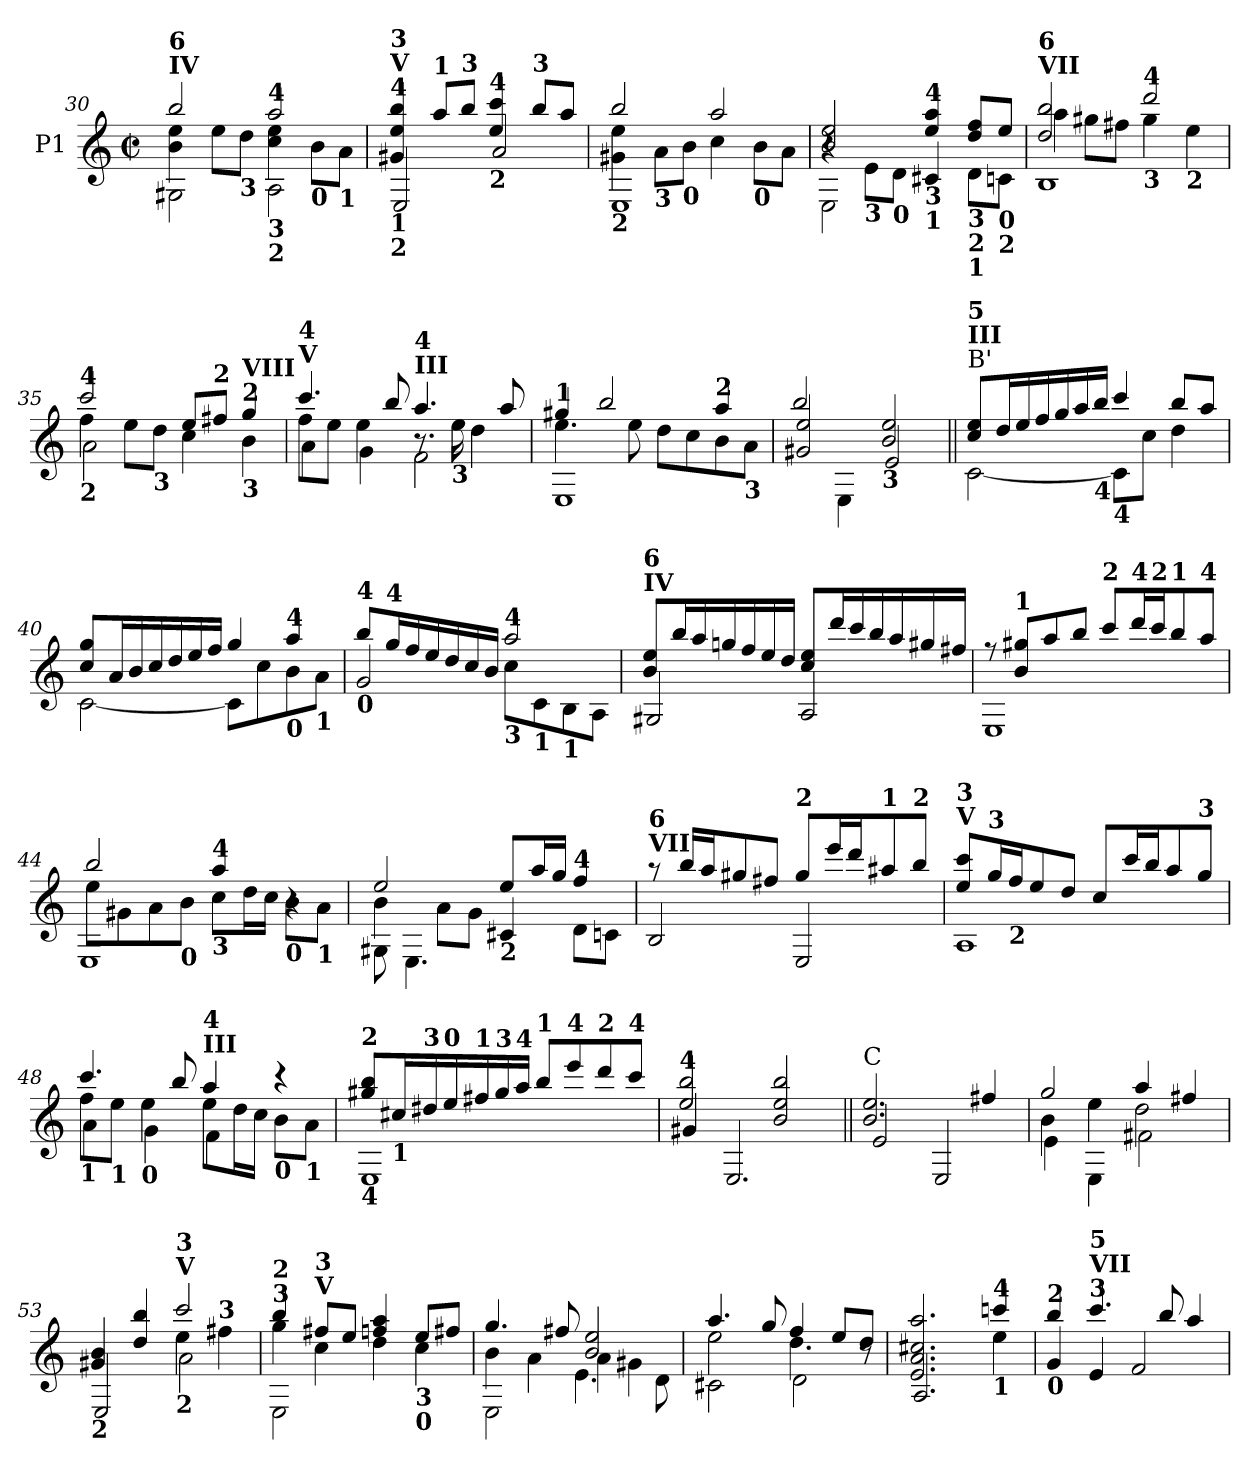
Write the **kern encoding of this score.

**kern
*part1
*staff1
*I"P1
*clefG2
*ITrd7c12
*k[]
*C:
*M2/2
*met(c|)
=30
*^
*	*^
!LO:TX:a:B:t=IV	!	!
!LO:TX:B:t=6	!	!
2bi/	4Bi\ 4ei	2GG#Xi\
.	8ei\L	.
!	!LO:TX:b:B:t=3	!
.	8di\J	.
!LO:TX:a:B:t=4	!	!
!LO:TX:b:B:t=3	!	!
!LO:TX:b:B:t=2	!	!
2ai/	4ci\ 4ei	2AAi\
!	!LO:TX:b:B:t=0	!
.	8Bi\L	.
!	!LO:TX:b:B:t=1	!
.	8Ai\J	.
*	*v	*v
=31	=31
!LO:TX:a:B:t=4	!
!LO:TX:b:B:t=1	!
!LO:TX:b:B:t=2	!
!LO:TX:a:B:t=V	!
!LO:TX:B:t=3	!
4G#Xi/ 4ei 4bi	2EEi/
!LO:TX:a:B:t=1	!
8ai/L	.
!LO:TX:a:B:t=3	!
8bi/J	.
!LO:TX:a:B:t=4	!
!LO:TX:b:B:t=2	!
4ei/ 4cci	2Ai/
!LO:TX:a:B:t=3	!
8bi/L	.
8ai/J	.
!!LO:LB:g=z	!!
=32	=32
*	*^
!LO:TX:b:B:t=2	!	!
2bi/	1EEi	4G#Xi\ 4ei
!	!	!LO:TX:b:B:t=3
.	.	8Ai\L
!	!	!LO:TX:b:B:t=0
.	.	8Bi\J
2ai/	.	4ci\
!	!	!LO:TX:b:B:t=0
.	.	8Bi\L
.	.	8Ai\J
=33	=33	=33
2Bi/ 2ei	2EEi\	4r
!	!	!LO:TX:b:B:t=3
.	.	8Ei\L
!	!	!LO:TX:b:B:t=0
.	.	8Di\J
!LO:TX:b:B:t=3	!	!
!LO:TX:a:B:t=4	!	!
!LO:TX:b:B:t=1	!	!
4ei/ 4ai	2ryy	4C#Xi/
!LO:TX:b:B:t=3	!	!
!LO:TX:b:B:t=2	!	!
!LO:TX:b:B:t=1	!	!
8di/ 8fiL	.	8Di\L
!LO:TX:b:B:t=0	!	!
!LO:TX:b:B:t=2	!	!
8ei/J	.	8Cni\J
=34	=34	=34
!LO:TX:a:B:t=VII	!	!
!LO:TX:B:t=6	!	!
2di/ 2bi	4ai\	1BBi
.	8g#Xi\L	.
.	8f#Xi\J	.
!LO:TX:a:B:t=4	!	!
!LO:TX:b:B:t=3	!	!
2ddi/	4g#i\	.
!	!LO:TX:b:B:t=2	!
.	4ei\	.
=35	=35	=35
!LO:TX:a:B:t=4	!	!
!LO:TX:b:B:t=2	!	!
2cci/	4fi\	2Ai\
.	8ei\L	.
!	!LO:TX:b:B:t=3	!
.	8di\J	.
8ei/L	2ryy	4ci\
!LO:TX:a:B:t=2	!	!
8f#Xi/J	.	.
!LO:TX:B:t=2	!	!
!LO:TX:a:B:t=VIII	!	!
!LO:TX:b:B:t=3	!	!
4gi/	.	4Bi\
!!LO:LB:g=z	!!	!!
=36	=36	=36
!LO:TX:a:B:t=V	!	!
!LO:TX:B:t=4	!	!
4.cci/	8fi\L	4Ai\
.	8ei\J	.
.	4ei\	4Gi\
8bi/	.	.
!LO:TX:a:B:t=III	!	!
!LO:TX:B:t=4	!	!
4.ai/	8.r	2Fi\
!	!LO:TX:b:B:t=3	!
.	16ei\	.
.	4di\	.
8ai/	.	.
=37	=37	=37
!LO:TX:a:B:t=1	!	!
4g#Xi/	1EEi	4.ei\
2bi/	.	.
.	.	8ei\
.	.	8di\L
.	.	8ci\
!LO:TX:a:B:t=2	!	!
4ai/	.	8Bi\
!	!	!LO:TX:b:B:t=3
.	.	8Ai\J
=38	=38	=38
2bi/	2G#Xi/ 2ei	4ryy
.	.	4EEi\
!LO:TX:b:B:t=3	!	!
2Bi/ 2ei	2ryy	2Ei/
!!LO:PB:g=z	!!	!!
=39||	=39||	=39||
!LO:TX:a:t=B'	!	!
!LO:TX:a:B:t=III	!	!
!LO:TX:B:t=5	!	!
*	*v	*v
8ci/ 8eiL	[2Ci\
16di/L	.
16ei/	.
16fi/	.
16gi/	.
16ai/	.
!LO:TX:b:B:t=4	!
16bi/JJ	.
!LO:TX:b:B:t=4	!
4cci/	8Ci\L]
.	8ci\J
8bi/L	4di\
8ai/J	.
=40	=40
8ci/ 8giL	[2Ci\
16Ai/L	.
16Bi/	.
16ci/	.
16di/	.
16ei/	.
16fi/JJ	.
4gi/	8Ci\L]
.	8ci\
!LO:TX:a:B:t=4	!
!LO:TX:b:B:t=0	!
4ai/	8Bi\
!	!LO:TX:b:B:t=1
.	8Ai\J
=41	=41
!LO:TX:a:B:t=4	!
!LO:TX:b:B:t=0	!
8bi/L	2Gi/
!LO:TX:B:t=4	!
16gi/L	.
16fi/	.
16ei/	.
16di/	.
16ci/	.
16Bi/JJ	.
!LO:TX:a:B:t=4	!
!LO:TX:b:B:t=3	!
2ai/	8ci\L
!	!LO:TX:b:B:t=1
.	8Ci\
!	!LO:TX:b:B:t=1
.	8BBi\
.	8AAi\J
!!LO:LB:g=z	!!
=42	=42
!LO:TX:a:B:t=IV	!
!LO:TX:B:t=6	!
8Bi/ 8eiL	2GG#Xi/
16bi/L	.
16ai/	.
16gni/	.
16fi/	.
16ei/	.
16di/JJ	.
8ci/ 8eiL	2AAi/
16ddi/L	.
16cci/	.
16bi/	.
16ai/	.
16g#Xi/	.
16f#Xi/JJ	.
=43	=43
8r	1EEi
!LO:TX:a:B:t=1	!
8Bi/ 8g#XiL	.
8ai/	.
8bi/J	.
!LO:TX:a:B:t=2	!
8cci/L	.
!LO:TX:a:B:t=4	!
16ddi/L	.
!LO:TX:a:B:t=2	!
16cci/J	.
!LO:TX:a:B:t=1	!
8bi/	.
!LO:TX:a:B:t=4	!
8ai/J	.
=44	=44
*	*^
2bi/	8ei\L	1EEi
.	8G#Xi\	.
.	8Ai\	.
!	!LO:TX:b:B:t=0	!
.	8Bi\J	.
!LO:TX:a:B:t=4	!	!
!LO:TX:b:B:t=3	!	!
4ai/	8ci\L	.
.	16di\L	.
.	16ci\JJ	.
!LO:TX:b:B:t=0	!	!
4r	8Bi\L	.
!	!LO:TX:b:B:t=1	!
.	8Ai\J	.
!!LO:LB:g=z	!!	!!
=45	=45	=45
2ei/	4Bi\	8GG#Xi\
.	.	4.EEi\
.	8Ai\L	.
.	8Gi\J	.
!LO:TX:b:B:t=2	!	!
8ei/L	2ryy	4C#Xi/
16ai/L	.	.
16gi/JJ	.	.
!LO:TX:a:B:t=4	!	!
4fi/	.	8Di\L
.	.	8Cni\J
=46	=46	=46
!LO:TX:a:B:t=VII	!	!
!LO:TX:B:t=6	!	!
*	*v	*v
8r	2BBi/
16bi/LL	.
16ai/J	.
8g#Xi/	.
8f#Xi/J	.
!LO:TX:a:B:t=2	!
8g#i/L	2EEi/
16eei/L	.
16ddi/J	.
!LO:TX:a:B:t=1	!
8a#Xi/	.
!LO:TX:a:B:t=2	!
8bi/J	.
=47	=47
!LO:TX:a:B:t=V	!
!LO:TX:B:t=3	!
8ei/ 8cciL	1AAi
!LO:TX:a:B:t=3	!
16gi/L	.
!LO:TX:b:B:t=2	!
16fi/J	.
8ei/	.
8di/J	.
8ci/L	.
16cci/L	.
16bi/J	.
8ai/	.
!LO:TX:a:B:t=3	!
8gi/J	.
!!LO:LB:g=z	!!
=48	=48
*	*^
!LO:TX:b:B:t=1	!	!
4.cci/	8fi\L	4Ai\
!	!LO:TX:b:B:t=1	!
.	8ei\J	.
!	!LO:TX:b:B:t=0	!
.	4ei\	4Gi\
8bi/	.	.
!LO:TX:a:B:t=III	!	!
!LO:TX:B:t=4	!	!
4ai/	8ei\L	4Fi\
.	16di\L	.
.	16ci\JJ	.
!LO:TX:b:B:t=0	!	!
4r	8Bi\L	4ryy
!	!LO:TX:b:B:t=1	!
.	8Ai\J	.
*	*v	*v
=49	=49
!LO:TX:a:B:t=2	!
!LO:TX:b:B:t=4	!
8g#Xi/ 8biL	1EEi
!LO:TX:b:B:t=1	!
16c#Xi/L	.
!LO:TX:B:t=3	!
16d#Xi/	.
!LO:TX:a:B:t=0	!
16ei/	.
!LO:TX:a:B:t=1	!
16f#Xi/	.
!LO:TX:a:B:t=3	!
16g#i/	.
!LO:TX:a:B:t=4	!
16ai/JJ	.
!LO:TX:a:B:t=1	!
8bi/L	.
!LO:TX:a:B:t=4	!
8eei/	.
!LO:TX:a:B:t=2	!
8ddi/	.
!LO:TX:a:B:t=4	!
8cci/J	.
=50	=50
!LO:TX:a:B:t=4	!
2ei/ 2bi	4G#Xi/
.	2.EEi/
2Bi/ 2ei 2bi	.
!!LO:LB:g=z	!!
=51||	=51||
!LO:TX:a:t=C	!
2.Bi/ 2.ei	2Ei/
.	2EEi/
4f#Xi/	.
=52	=52
*	*^
2gi/	4Bi\	4Ei\
.	4ei\	4EEi\
4ai/	2di\	2F#Xi\
4f#Xi/	.	.
=53	=53	=53
!LO:TX:b:B:t=2	!	!
4G#Xi/ 4Bi	2ryy	2EEi/
4di/ 4bi	.	.
!LO:TX:a:B:t=V	!	!
!LO:TX:B:t=3	!	!
!LO:TX:b:B:t=2	!	!
2cci/	4ei\	2Ai\
!	!LO:TX:a:B:t=3	!
.	4f#Xi\	.
=54	=54	=54
!LO:TX:B:t=3	!	!
!LO:TX:a:B:t=2	!	!
4bi/	4gi\	2EEi\
!LO:TX:a:B:t=V	!	!
!LO:TX:B:t=3	!	!
8f#Xi/L	4ci\	.
8ei/J	.	.
4fni/ 4ai	4di\	4ryy
!LO:TX:b:B:t=3	!	!
!LO:TX:b:B:t=0	!	!
8ei/L	4ci\	4ryy
8f#Xi/J	.	.
=55	=55	=55
4.gi/	4Bi\	2EEi\
.	4Ai\	.
8f#Xi/	.	.
2Bi/ 2ei	4Ai\	4.Ei\
.	4G#Xi\	.
.	.	8Di\
=56	=56	=56
4.ai/	2ei\	2C#Xi\
8gi/	.	.
4fi/	4.di\	2Di\
8ei/L	.	.
8di/J	8r	.
*	*v	*v
!!LO:LB:g=z
=57	=57
2.Ei/ 2.Ai 2.c#Xi 2.ai	2.AAi/
!LO:TX:b:B:t=1	!
!LO:TX:a:B:t=4	!
4ccni/	4ei\
=58	=58
!LO:TX:b:B:t=0	!
!LO:TX:a:B:t=2	!
4bi/	4Gi/
!LO:TX:a:B:t=3	!
!LO:TX:a:B:t=VII	!
!LO:TX:B:t=5	!
4.cci/	4Ei/
.	2Fi/
8bi/	.
4ai/	.
*v	*v
=
*-
